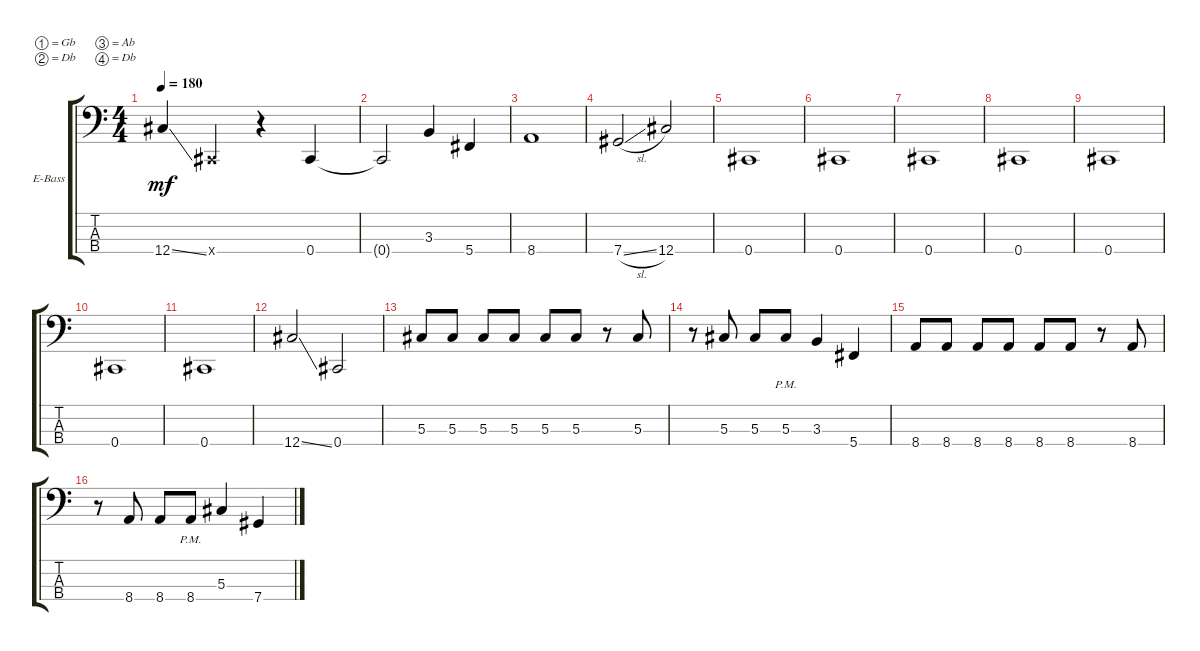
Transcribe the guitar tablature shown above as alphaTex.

\defaultSystemsLayout 4
\bracketExtendMode groupsimilarinstruments
\firstSystemTrackNameOrientation horizontal
\otherSystemsTrackNameOrientation horizontal
\track ("Electric Bass" "E-Bass") {instrument electricbassfinger}
\staff {score tabs}
\tuning (Gb2 Db2 Ab1 Db1)
\ts (4 4)
\tempo 180
\clef f4
\scale
0.333333
\ks c
12.4{ss}.4{dy mf} 0.4{x}.4 r.4 0.4.4 |
\scale
0.333333 0.4{t}.2 3.3.4 5.4.4 |
\scale
0.333333 8.4.1 |
\scale
0.333333 7.4{sl}.2 12.4.2 |
\scale
0.333333 0.4.1 |
\scale
0.333333 0.4.1 |
\scale
0.333333 0.4.1 |
\scale
0.333333 0.4.1 |
\scale
0.333333 0.4.1 |
\scale
0.333333 0.4.1 |
\scale
0.333333 0.4.1 |
\scale
0.333333 12.4{ss}.2 0.4.2 |
\scale
0.333333 5.3.8 5.3.8 5.3.8 5.3.8 5.3.8 5.3.8 r.8 5.3.8 |
\scale
0.333333 r.8 5.3.8 5.3.8 5.3{pm}.8 3.3.4 5.4.4 |
\scale
0.333333 8.4.8 8.4.8 8.4.8 8.4.8 8.4.8 8.4.8 r.8 8.4.8 |
\scale
0.333333 r.8 8.4.8 8.4.8 8.4{pm}.8 5.3.4 7.4.4
